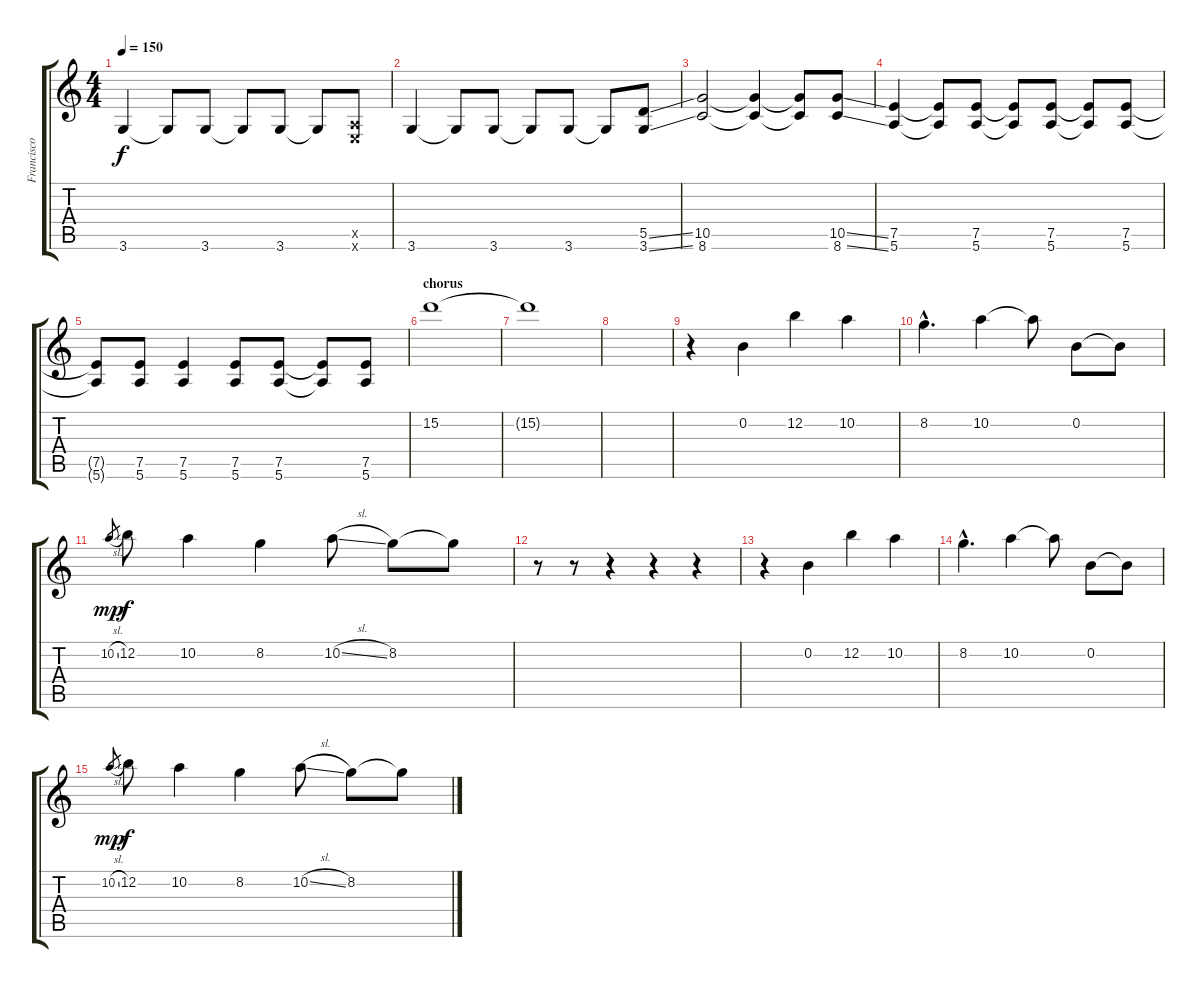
\track ("Francisco Risso [Lead] G scale" "Francisco ") {instrument distortionguitar}
\staff {score tabs}
\tuning (E4 B3 G3 D3 A2 E2) {hide}
\ts (4 4)
\tempo 150
\clef g2
\ks c
3.6.4{dy f} 3.6{t}.8 3.6.8 3.6{t}.8 3.6.8 3.6{t}.8 (0.5{x} 0.6{x}).8 |
3.6.4 3.6{t}.8 3.6.8 3.6{t}.8 3.6.8 3.6{t}.8 (5.5{ss} 3.6{ss}).8 |
(10.5 8.6).2 (10.5{t} 8.6{t}).4 (10.5{t} 8.6{t}).8 (10.5{ss} 8.6{ss}).8 |
(7.5 5.6).4 (7.5{t} 5.6{t}).8 (7.5 5.6).8 (7.5{t} 5.6{t}).8 (7.5 5.6).8 (7.5{t} 5.6{t}).8 (7.5 5.6).8 |
(7.5{t} 5.6{t}).8 (7.5 5.6).8 (7.5 5.6).4 (7.5 5.6).8 (7.5 5.6).8 (7.5{t} 5.6{t}).8 (7.5 5.6).8 |
\section ("" "chorus")
15.2.1 |
15.2{t}.1 |
|
r.4 0.2.4 12.2.4 10.2.4 |
8.2{hac}.4{d} 10.2.4 10.2{t}.8 0.2.8 0.2{t}.8 |
10.2{sl}.8{gr dy mp} 12.2.8{dy f} 10.2.4 8.2.4 10.2{sl}.8 8.2.8 8.2{t}.8 |
r.8 r.8 r.4 r.4 r.4 |
r.4 0.2.4 12.2.4 10.2.4 |
8.2{hac}.4{d} 10.2.4 10.2{t}.8 0.2.8 0.2{t}.8 |
10.2{sl}.8{gr dy mp} 12.2.8{dy f} 10.2.4 8.2.4 10.2{sl}.8 8.2.8 8.2{t}.8
